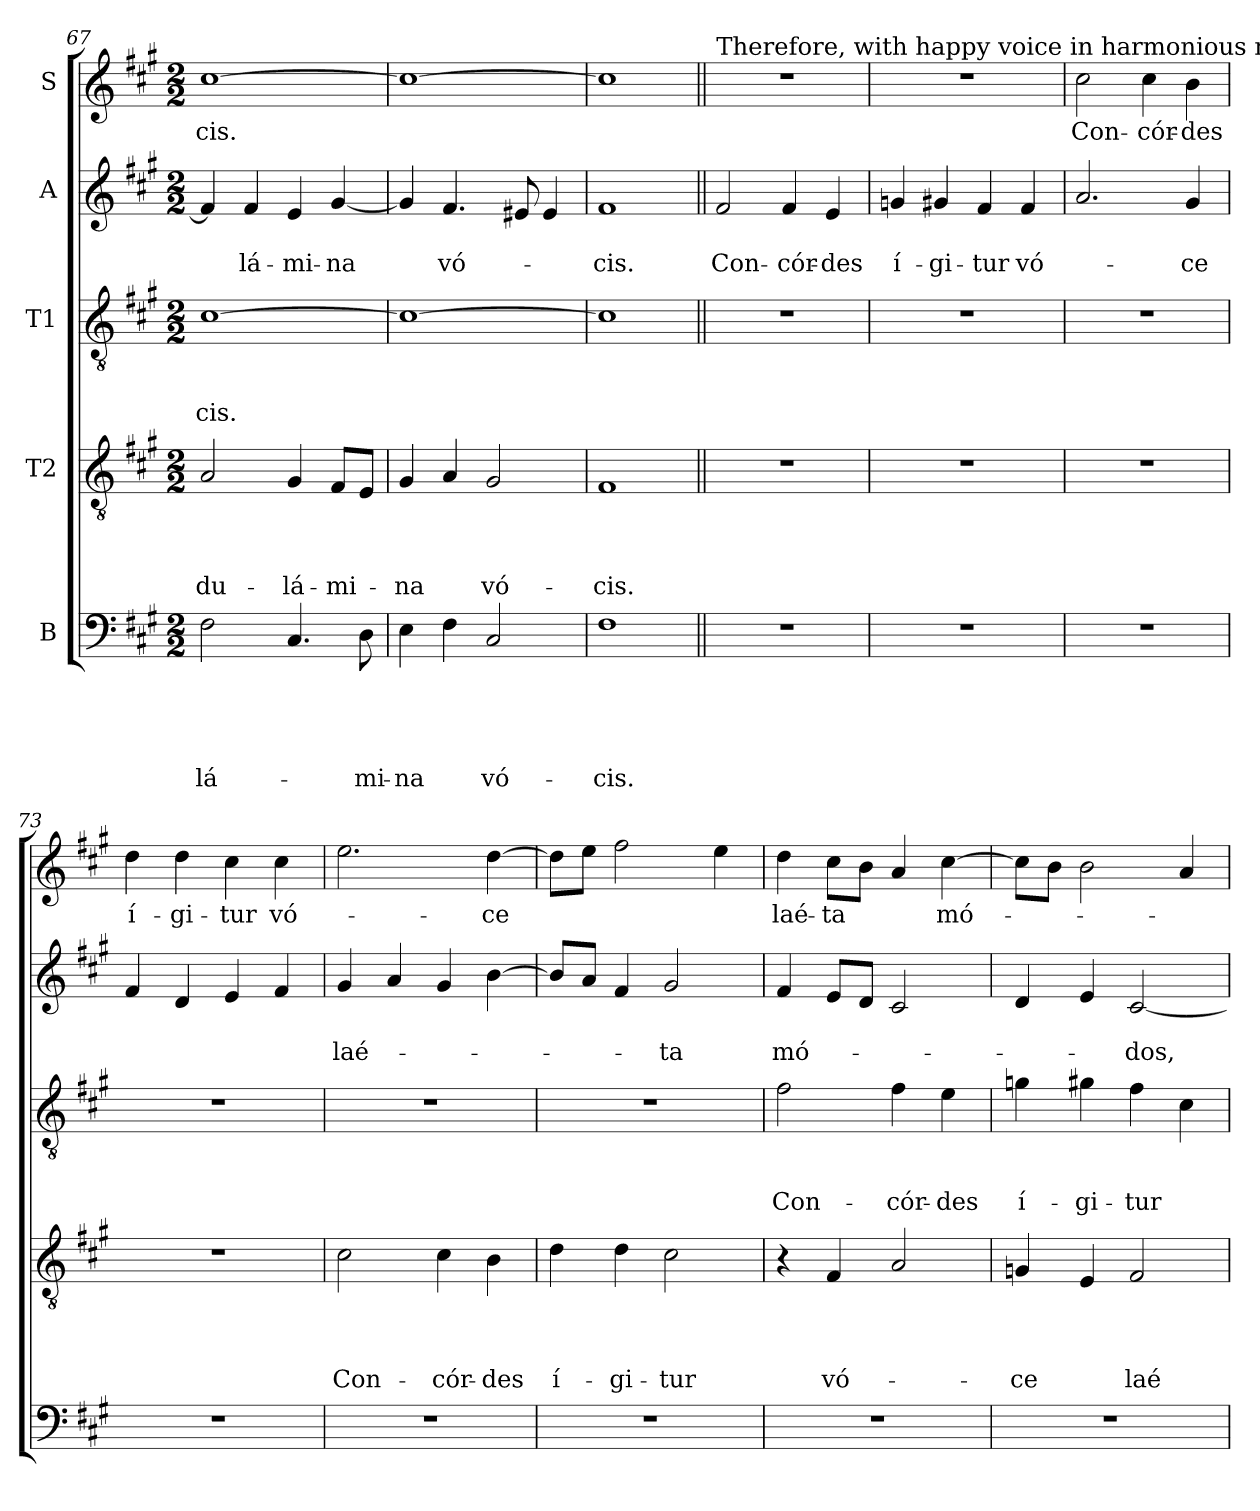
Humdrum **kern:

**kern	**text	**text	**text	**text	**text	**kern	**text	**text	**text	**text	**kern	**text	**text	**text	**kern	**text	**text	**kern	**text
*part5	*part5	*part5	*part5	*part5	*part5	*part4	*part4	*part4	*part4	*part4	*part3	*part3	*part3	*part3	*part2	*part2	*part2	*part1	*part1
*staff5	*staff5	*staff5	*staff5	*staff5	*staff5	*staff4	*staff4	*staff4	*staff4	*staff4	*staff3	*staff3	*staff3	*staff3	*staff2	*staff2	*staff2	*staff1	*staff1
*I"B	*	*	*	*	*	*I"T2	*	*	*	*	*I"T1	*	*	*	*I"A	*	*	*I"S	*
!!LO:PB:g=z
*clefF4	*	*	*	*	*	*clefGv2	*	*	*	*	*clefGv2	*	*	*	*clefG2	*	*	*clefG2	*
*k[f#c#g#]	*	*	*	*	*	*k[f#c#g#]	*	*	*	*	*k[f#c#g#]	*	*	*	*k[f#c#g#]	*	*	*k[f#c#g#]	*
*A:	*	*	*	*	*	*A:	*	*	*	*	*A:	*	*	*	*A:	*	*	*A:	*
*M2/2	*	*	*	*	*	*M2/2	*	*	*	*	*M2/2	*	*	*	*M2/2	*	*	*M2/2	*
=67	=67	=67	=67	=67	=67	=67	=67	=67	=67	=67	=67	=67	=67	=67	=67	=67	=67	=67	=67
!	!	!	!	!	!LO:LY:b	!	!	!	!	!LO:LY:b	!	!	!	!LO:LY:b	!	!	!	!	!LO:LY:b
2F#\	.	.	.	.	-lá-	2A/	.	.	.	-du-	[1c#	.	.	-cis.	4f#/]	.	.	[1cc#	-cis.
!	!	!	!	!	!	!	!	!	!	!	!	!	!	!	!	!	!LO:LY:b	!	!
.	.	.	.	.	.	.	.	.	.	.	.	.	.	.	4f#/	.	-lá-	.	.
!	!	!	!	!	!	!	!	!	!	!LO:LY:b	!	!	!	!	!	!	!LO:LY:b	!	!
4.C#/	.	.	.	.	.	4G#/	.	.	.	-lá-	.	.	.	.	4e/	.	-mi-	.	.
!	!	!	!	!	!	!	!	!	!	!LO:LY:b	!	!	!	!	!	!	!LO:LY:b	!	!
.	.	.	.	.	.	8F#/L	.	.	.	-mi-	.	.	.	.	[4g#/	.	-na	.	.
!	!	!	!	!	!LO:LY:b	!	!	!	!	!	!	!	!	!	!	!	!	!	!
8D\	.	.	.	.	-mi-	8E/J	.	.	.	.	.	.	.	.	.	.	.	.	.
=68	=68	=68	=68	=68	=68	=68	=68	=68	=68	=68	=68	=68	=68	=68	=68	=68	=68	=68	=68
!	!	!	!	!	!LO:LY:b	!	!	!	!	!LO:LY:b	!	!	!	!	!	!	!	!	!
4E\	.	.	.	.	-na	4G#/	.	.	.	-na	1c#_	.	.	.	4g#/]	.	.	1cc#_	.
!	!	!	!	!	!	!	!	!	!	!	!	!	!	!	!	!	!LO:LY:b	!	!
4F#\	.	.	.	.	.	4A/	.	.	.	.	.	.	.	.	4.f#/	.	vó-	.	.
!	!	!	!	!	!LO:LY:b	!	!	!	!	!LO:LY:b	!	!	!	!	!	!	!	!	!
2C#/	.	.	.	.	vó-	2G#/	.	.	.	vó-	.	.	.	.	.	.	.	.	.
.	.	.	.	.	.	.	.	.	.	.	.	.	.	.	8e#i/	.	.	.	.
.	.	.	.	.	.	.	.	.	.	.	.	.	.	.	4e#i/	.	.	.	.
=69	=69	=69	=69	=69	=69	=69	=69	=69	=69	=69	=69	=69	=69	=69	=69	=69	=69	=69	=69
!	!	!	!	!	!LO:LY:b	!	!	!	!	!LO:LY:b	!	!	!	!	!	!	!LO:LY:b	!	!
1F#	.	.	.	.	-cis.	1F#	.	.	.	-cis.	1c#]	.	.	.	1f#	.	-cis.	1cc#]	.
=70||	=70||	=70||	=70||	=70||	=70||	=70||	=70||	=70||	=70||	=70||	=70||	=70||	=70||	=70||	=70||	=70||	=70||	=70||	=70||
!	!	!	!	!	!	!	!	!	!	!	!	!	!	!	!	!	!	!LO:TX:a:t=Therefore, with happy voice in harmonious notes,	!
!	!	!	!	!	!	!	!	!	!	!	!	!	!	!	!	!	!LO:LY:b	!	!
1r	.	.	.	.	.	1r	.	.	.	.	1r	.	.	.	2f#/	.	Con-	1r	.
!	!	!	!	!	!	!	!	!	!	!	!	!	!	!	!	!	!LO:LY:b	!	!
.	.	.	.	.	.	.	.	.	.	.	.	.	.	.	4f#/	.	-cór-	.	.
!	!	!	!	!	!	!	!	!	!	!	!	!	!	!	!	!	!LO:LY:b	!	!
.	.	.	.	.	.	.	.	.	.	.	.	.	.	.	4e/	.	-des	.	.
=71	=71	=71	=71	=71	=71	=71	=71	=71	=71	=71	=71	=71	=71	=71	=71	=71	=71	=71	=71
!	!	!	!	!	!	!	!	!	!	!	!	!	!	!	!	!	!LO:LY:b	!	!
1r	.	.	.	.	.	1r	.	.	.	.	1r	.	.	.	4gni/	.	í-	1r	.
!	!	!	!	!	!	!	!	!	!	!	!	!	!	!	!	!	!LO:LY:b	!	!
.	.	.	.	.	.	.	.	.	.	.	.	.	.	.	4g#/	.	-gi-	.	.
!	!	!	!	!	!	!	!	!	!	!	!	!	!	!	!	!	!LO:LY:b	!	!
.	.	.	.	.	.	.	.	.	.	.	.	.	.	.	4f#/	.	-tur	.	.
!	!	!	!	!	!	!	!	!	!	!	!	!	!	!	!	!	!LO:LY:b	!	!
.	.	.	.	.	.	.	.	.	.	.	.	.	.	.	4f#/	.	vó-	.	.
=72	=72	=72	=72	=72	=72	=72	=72	=72	=72	=72	=72	=72	=72	=72	=72	=72	=72	=72	=72
!	!	!	!	!	!	!	!	!	!	!	!	!	!	!	!	!	!	!	!LO:LY:b
1r	.	.	.	.	.	1r	.	.	.	.	1r	.	.	.	2.a/	.	.	2cc#\	Con-
!	!	!	!	!	!	!	!	!	!	!	!	!	!	!	!	!	!	!	!LO:LY:b
.	.	.	.	.	.	.	.	.	.	.	.	.	.	.	.	.	.	4cc#\	-cór-
!	!	!	!	!	!	!	!	!	!	!	!	!	!	!	!	!	!LO:LY:b	!	!LO:LY:b
.	.	.	.	.	.	.	.	.	.	.	.	.	.	.	4g#/	.	-ce	4b\	-des
!!LO:LB:g=z
=73	=73	=73	=73	=73	=73	=73	=73	=73	=73	=73	=73	=73	=73	=73	=73	=73	=73	=73	=73
!	!	!	!	!	!	!	!	!	!	!	!	!	!	!	!	!	!	!	!LO:LY:b
1r	.	.	.	.	.	1r	.	.	.	.	1r	.	.	.	4f#/	.	.	4dd\	í-
!	!	!	!	!	!	!	!	!	!	!	!	!	!	!	!	!	!	!	!LO:LY:b
.	.	.	.	.	.	.	.	.	.	.	.	.	.	.	4d/	.	.	4dd\	-gi-
!	!	!	!	!	!	!	!	!	!	!	!	!	!	!	!	!	!	!	!LO:LY:b
.	.	.	.	.	.	.	.	.	.	.	.	.	.	.	4e/	.	.	4cc#\	-tur
!	!	!	!	!	!	!	!	!	!	!	!	!	!	!	!	!	!	!	!LO:LY:b
.	.	.	.	.	.	.	.	.	.	.	.	.	.	.	4f#/	.	.	4cc#\	vó-
=74	=74	=74	=74	=74	=74	=74	=74	=74	=74	=74	=74	=74	=74	=74	=74	=74	=74	=74	=74
!	!	!	!	!	!	!	!	!	!	!LO:LY:b	!	!	!	!	!	!	!LO:LY:b	!	!
1r	.	.	.	.	.	2c#\	.	.	.	Con-	1r	.	.	.	4g#/	.	laé-	2.ee\	.
.	.	.	.	.	.	.	.	.	.	.	.	.	.	.	4a/	.	.	.	.
!	!	!	!	!	!	!	!	!	!	!LO:LY:b	!	!	!	!	!	!	!	!	!
.	.	.	.	.	.	4c#\	.	.	.	-cór-	.	.	.	.	4g#/	.	.	.	.
!	!	!	!	!	!	!	!	!	!	!LO:LY:b	!	!	!	!	!	!	!	!	!LO:LY:b
.	.	.	.	.	.	4B\	.	.	.	-des	.	.	.	.	[4b\	.	.	[4dd\	-ce
=75	=75	=75	=75	=75	=75	=75	=75	=75	=75	=75	=75	=75	=75	=75	=75	=75	=75	=75	=75
!	!	!	!	!	!	!	!	!	!	!LO:LY:b	!	!	!	!	!	!	!	!	!
1r	.	.	.	.	.	4d\	.	.	.	í-	1r	.	.	.	8b/L]	.	.	8dd\L]	.
.	.	.	.	.	.	.	.	.	.	.	.	.	.	.	8a/J	.	.	8ee\J	.
!	!	!	!	!	!	!	!	!	!	!LO:LY:b	!	!	!	!	!	!	!	!	!
.	.	.	.	.	.	4d\	.	.	.	-gi-	.	.	.	.	4f#/	.	.	2ff#\	.
!	!	!	!	!	!	!	!	!	!	!LO:LY:b	!	!	!	!	!	!	!LO:LY:b	!	!
.	.	.	.	.	.	2c#\	.	.	.	-tur	.	.	.	.	2g#/	.	-ta	.	.
.	.	.	.	.	.	.	.	.	.	.	.	.	.	.	.	.	.	4ee\	.
=76	=76	=76	=76	=76	=76	=76	=76	=76	=76	=76	=76	=76	=76	=76	=76	=76	=76	=76	=76
!	!	!	!	!	!	!	!	!	!	!	!	!	!	!LO:LY:b	!	!	!LO:LY:b	!	!LO:LY:b
1r	.	.	.	.	.	4r	.	.	.	.	2f#\	.	.	Con-	4f#/	.	mó-	4dd\	laé-
!	!	!	!	!	!	!	!	!	!	!LO:LY:b	!	!	!	!	!	!	!	!	!LO:LY:b
.	.	.	.	.	.	4F#/	.	.	.	vó-	.	.	.	.	8e/L	.	.	8cc#\L	-ta
.	.	.	.	.	.	.	.	.	.	.	.	.	.	.	8d/J	.	.	8b\J	.
!	!	!	!	!	!	!	!	!	!	!	!	!	!	!LO:LY:b	!	!	!	!	!
.	.	.	.	.	.	2A/	.	.	.	.	4f#\	.	.	-cór-	2c#/	.	.	4a/	.
!	!	!	!	!	!	!	!	!	!	!	!	!	!	!LO:LY:b	!	!	!	!	!LO:LY:b
.	.	.	.	.	.	.	.	.	.	.	4e\	.	.	-des	.	.	.	[4cc#\	mó-
=77	=77	=77	=77	=77	=77	=77	=77	=77	=77	=77	=77	=77	=77	=77	=77	=77	=77	=77	=77
!	!	!	!	!	!	!	!	!	!	!LO:LY:b	!	!	!	!LO:LY:b	!	!	!	!	!
1r	.	.	.	.	.	4Gni/	.	.	.	-ce	4gni\	.	.	í-	4d/	.	.	8cc#\L]	.
.	.	.	.	.	.	.	.	.	.	.	.	.	.	.	.	.	.	8b\J	.
!	!	!	!	!	!	!	!	!	!	!	!	!	!	!LO:LY:b	!	!	!	!	!
.	.	.	.	.	.	4E/	.	.	.	.	4g#\	.	.	-gi-	4e/	.	.	2b\	.
!	!	!	!	!	!	!	!	!	!	!LO:LY:b	!	!	!	!LO:LY:b	!	!	!LO:LY:b	!	!
.	.	.	.	.	.	2F#/	.	.	.	laé-	4f#\	.	.	-tur	[2c#/	.	-dos,	.	.
.	.	.	.	.	.	.	.	.	.	.	4c#\	.	.	.	.	.	.	4a/	.
=	=	=	=	=	=	=	=	=	=	=	=	=	=	=	=	=	=	=	=
*-	*-	*-	*-	*-	*-	*-	*-	*-	*-	*-	*-	*-	*-	*-	*-	*-	*-	*-	*-
